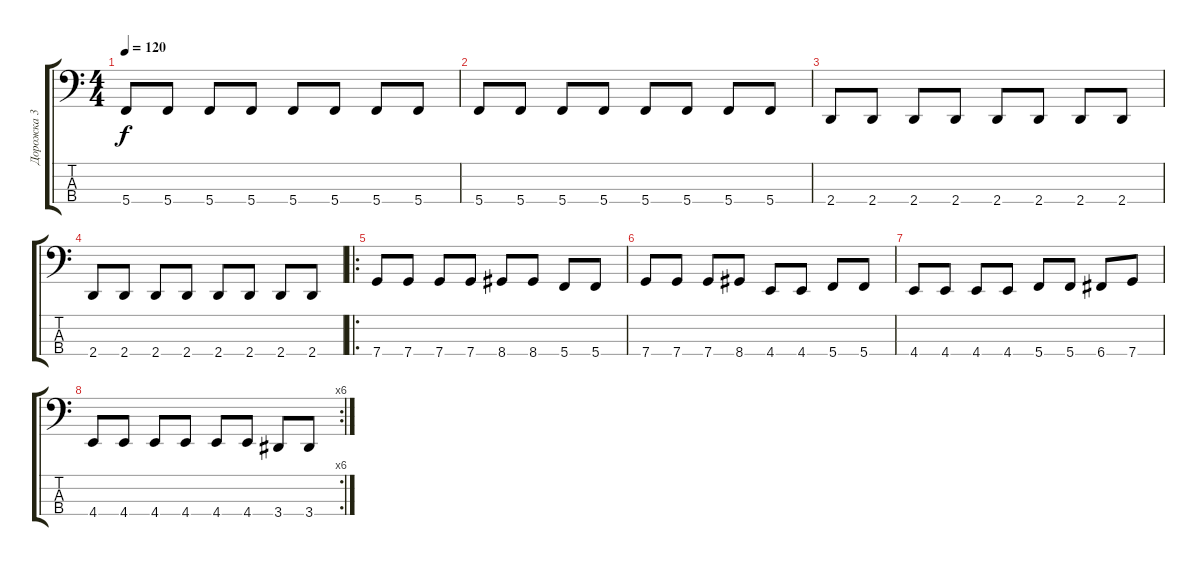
\track ("Дорожка 3" "Дорожка 3") {instrument electricbasspick}
\staff {score tabs}
\tuning (Eb2 Bb1 F1 C1) {hide}
\ts (4 4)
\tempo 120
\clef f4
\ks c
5.4.8{dy f} 5.4.8 5.4.8 5.4.8 5.4.8 5.4.8 5.4.8 5.4.8 |
5.4.8 5.4.8 5.4.8 5.4.8 5.4.8 5.4.8 5.4.8 5.4.8 |
2.4.8 2.4.8 2.4.8 2.4.8 2.4.8 2.4.8 2.4.8 2.4.8 |
2.4.8 2.4.8 2.4.8 2.4.8 2.4.8 2.4.8 2.4.8 2.4.8 |
\ro
7.4.8 7.4.8 7.4.8 7.4.8 8.4.8 8.4.8 5.4.8 5.4.8 |
7.4.8 7.4.8 7.4.8 8.4.8 4.4.8 4.4.8 5.4.8 5.4.8 |
4.4.8 4.4.8 4.4.8 4.4.8 5.4.8 5.4.8 6.4.8 7.4.8 |
\rc 6
4.4.8 4.4.8 4.4.8 4.4.8 4.4.8 4.4.8 3.4.8 3.4.8
